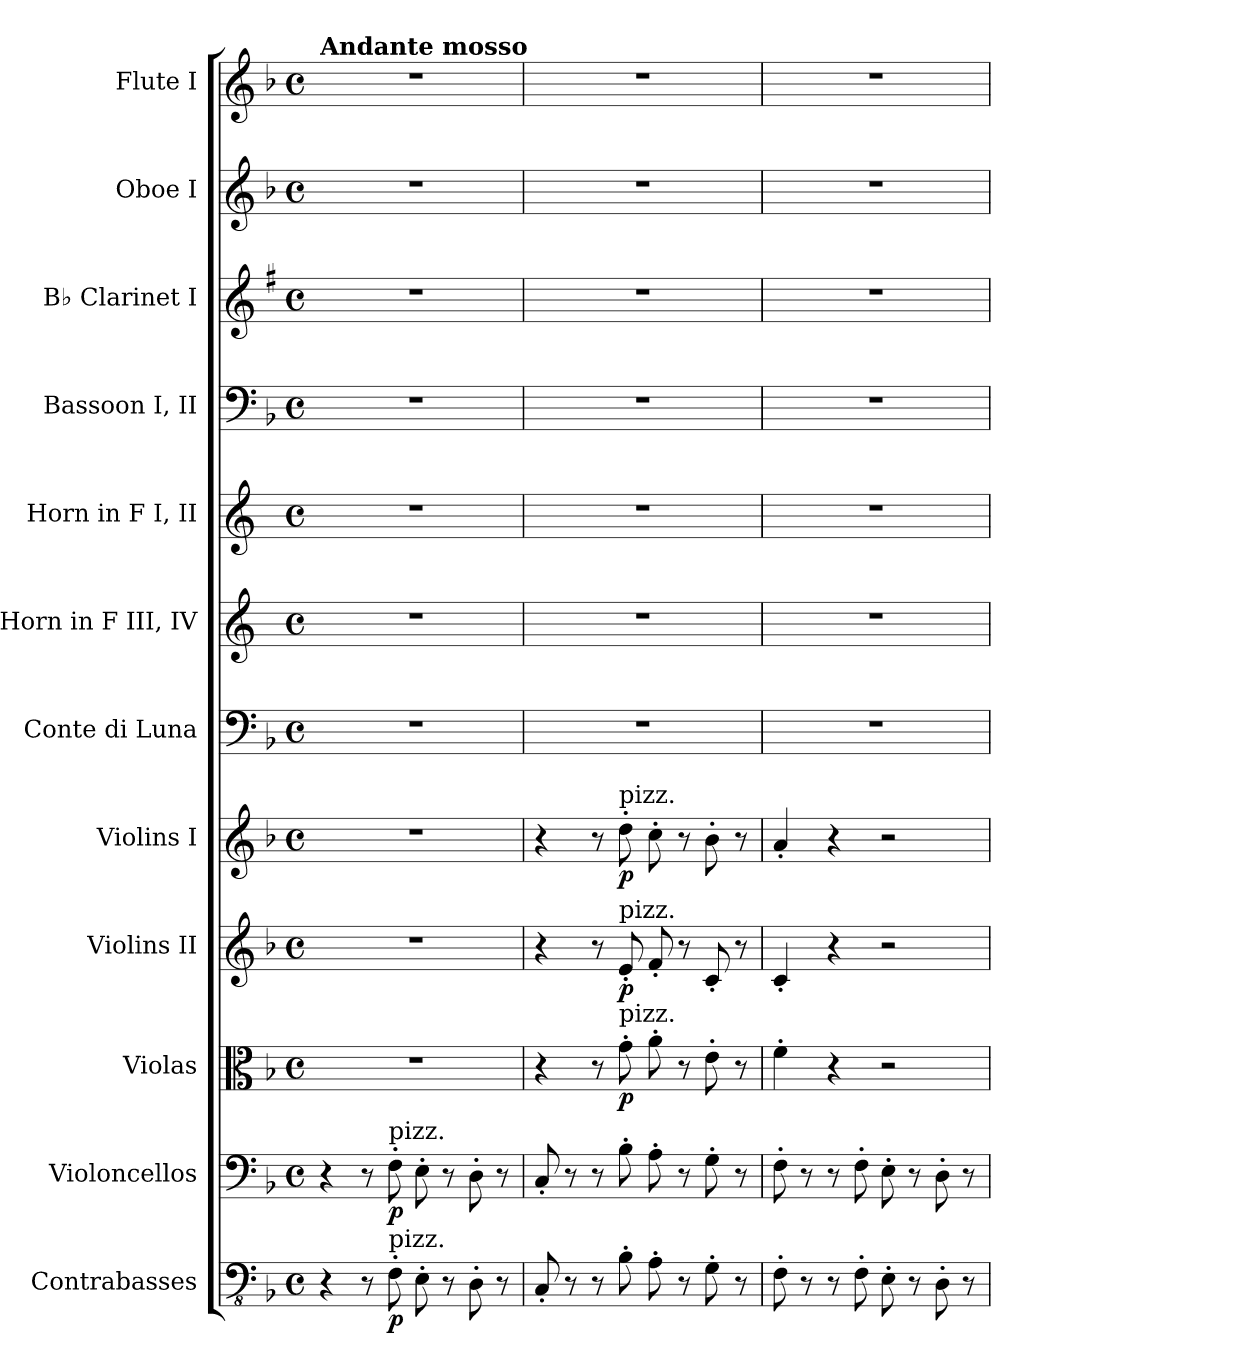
**kern	**dynam	**kern	**dynam	**kern	**dynam	**kern	**dynam	**kern	**dynam	**kern	**kern	**kern	**kern	**kern	**kern	**kern
*part12	*part12	*part11	*part11	*part10	*part10	*part9	*part9	*part8	*part8	*part7	*part6	*part5	*part4	*part3	*part2	*part1
*staff12	*staff12	*staff11	*staff11	*staff10	*staff10	*staff9	*staff9	*staff8	*staff8	*staff7	*staff6	*staff5	*staff4	*staff3	*staff2	*staff1
*I"Contrabasses	*	*I"Violoncellos	*	*I"Violas	*	*I"Violins II	*	*I"Violins I	*	*I"Conte di Luna	*I"Horn in F  III, IV	*I"Horn in F  I, II	*I"Bassoon I, II	*I"B♭ Clarinet I	*I"Oboe I	*I"Flute I
*I'Cb.	*	*I'Vc.	*	*I'Vla.	*	*I'Vln. II	*	*I'Vln. I	*	*I'di Luna	*	*	*I'Bsn. I, II	*I'B♭ Cl. I	*I'Ob. I	*I'Fl. I
*clefFv4	*	*clefF4	*	*clefC3	*	*clefG2	*	*clefG2	*	*clefF4	*clefG2	*clefG2	*clefF4	*clefG2	*clefG2	*clefG2
*	*	*	*	*	*	*	*	*	*	*	*ITrd4c7	*ITrd4c7	*	*ITrd1c2	*	*
*k[b-]	*	*k[b-]	*	*k[b-]	*	*k[b-]	*	*k[b-]	*	*k[b-]	*k[b-]	*k[b-]	*k[b-]	*k[b-]	*k[b-]	*k[b-]
*M4/4	*	*M4/4	*	*M4/4	*	*M4/4	*	*M4/4	*	*M4/4	*M4/4	*M4/4	*M4/4	*M4/4	*M4/4	*M4/4
*met(c)	*	*met(c)	*	*met(c)	*	*met(c)	*	*met(c)	*	*met(c)	*met(c)	*met(c)	*met(c)	*met(c)	*met(c)	*met(c)
*MM80	*	*MM80	*	*MM80	*	*MM80	*	*MM80	*	*MM80	*MM80	*MM80	*MM80	*MM80	*MM80	*MM80
=1	=1	=1	=1	=1	=1	=1	=1	=1	=1	=1	=1	=1	=1	=1	=1	=1
!	!	!	!	!	!	!	!	!	!	!	!	!	!	!	!	!LO:TX:a:B:t=Andante mosso
4r	.	4r	.	1r	.	1r	.	1r	.	1r	1r	1r	1r	1r	1r	1r
8r	.	8r	.	.	.	.	.	.	.	.	.	.	.	.	.	.
!	!	!LO:TX:a:t=pizz.	!	!	!	!	!	!	!	!	!	!	!	!	!	!
!LO:TX:a:t=pizz.	!	!	!	!	!	!	!	!	!	!	!	!	!	!	!	!
!	!LO:DY:b	!	!LO:DY:b	!	!	!	!	!	!	!	!	!	!	!	!	!
8FF'\	p	8F'\	p	.	.	.	.	.	.	.	.	.	.	.	.	.
8EE'\	.	8E'\	.	.	.	.	.	.	.	.	.	.	.	.	.	.
8r	.	8r	.	.	.	.	.	.	.	.	.	.	.	.	.	.
8DD'\	.	8D'\	.	.	.	.	.	.	.	.	.	.	.	.	.	.
8r	.	8r	.	.	.	.	.	.	.	.	.	.	.	.	.	.
=2	=2	=2	=2	=2	=2	=2	=2	=2	=2	=2	=2	=2	=2	=2	=2	=2
8CC'/	.	8C'/	.	4r	.	4r	.	4r	.	1r	1r	1r	1r	1r	1r	1r
8r	.	8r	.	.	.	.	.	.	.	.	.	.	.	.	.	.
8r	.	8r	.	8r	.	8r	.	8r	.	.	.	.	.	.	.	.
!	!	!	!	!	!	!	!	!LO:TX:a:t=pizz.	!	!	!	!	!	!	!	!
!	!	!	!	!	!	!LO:TX:a:t=pizz.	!	!	!	!	!	!	!	!	!	!
!	!	!	!	!LO:TX:a:t=pizz.	!	!	!	!	!	!	!	!	!	!	!	!
!	!	!	!	!	!LO:DY:b	!	!LO:DY:b	!	!LO:DY:b	!	!	!	!	!	!	!
8BB-'\	.	8B-'\	.	8g'\	p	8e'/	p	8dd'\	p	.	.	.	.	.	.	.
8AA'\	.	8A'\	.	8a'\	.	8f'/	.	8cc'\	.	.	.	.	.	.	.	.
8r	.	8r	.	8r	.	8r	.	8r	.	.	.	.	.	.	.	.
8GG'\	.	8G'\	.	8e'\	.	8c'/	.	8b-'\	.	.	.	.	.	.	.	.
8r	.	8r	.	8r	.	8r	.	8r	.	.	.	.	.	.	.	.
=3	=3	=3	=3	=3	=3	=3	=3	=3	=3	=3	=3	=3	=3	=3	=3	=3
8FF'\	.	8F'\	.	4f'\	.	4c'/	.	4a'/	.	1r	1r	1r	1r	1r	1r	1r
8r	.	8r	.	.	.	.	.	.	.	.	.	.	.	.	.	.
8r	.	8r	.	4r	.	4r	.	4r	.	.	.	.	.	.	.	.
8FF'\	.	8F'\	.	.	.	.	.	.	.	.	.	.	.	.	.	.
8EE'\	.	8E'\	.	2r	.	2r	.	2r	.	.	.	.	.	.	.	.
8r	.	8r	.	.	.	.	.	.	.	.	.	.	.	.	.	.
8DD'\	.	8D'\	.	.	.	.	.	.	.	.	.	.	.	.	.	.
8r	.	8r	.	.	.	.	.	.	.	.	.	.	.	.	.	.
=	=	=	=	=	=	=	=	=	=	=	=	=	=	=	=	=
*-	*-	*-	*-	*-	*-	*-	*-	*-	*-	*-	*-	*-	*-	*-	*-	*-
